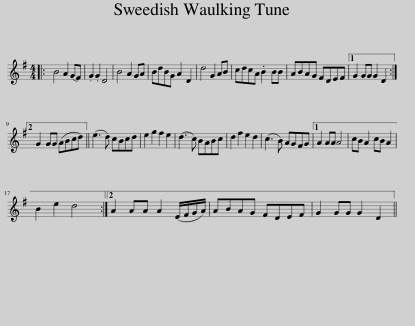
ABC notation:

X:1
L:1/8
M:4/4
I:linebreak $
K:G
V:1 treble
V:1
|: B4 A2 (GF) | .G2 .G2 D4 | B4 A2 GA | BdBG A2 D2 | d4 G2 AB | %5
 cdcA .B2 BB | ABAG FDEF |1 G2 GG G2 D2 :|2$ G2 GG (ABcd) || (e3 d) cBcd | %10
 e2 g2 f2 e2 | (d3 c) BABc | d2 f2 e2 d2 | (c3 B) AGFG |1 A2 AA A4 | %15
 cB A2 cB A2 |$ B2 e2 d4 :|2 A2 AA A2 (E/F/G/A/) | ABAG FDEF | G2 GG G2 D2 || %20
